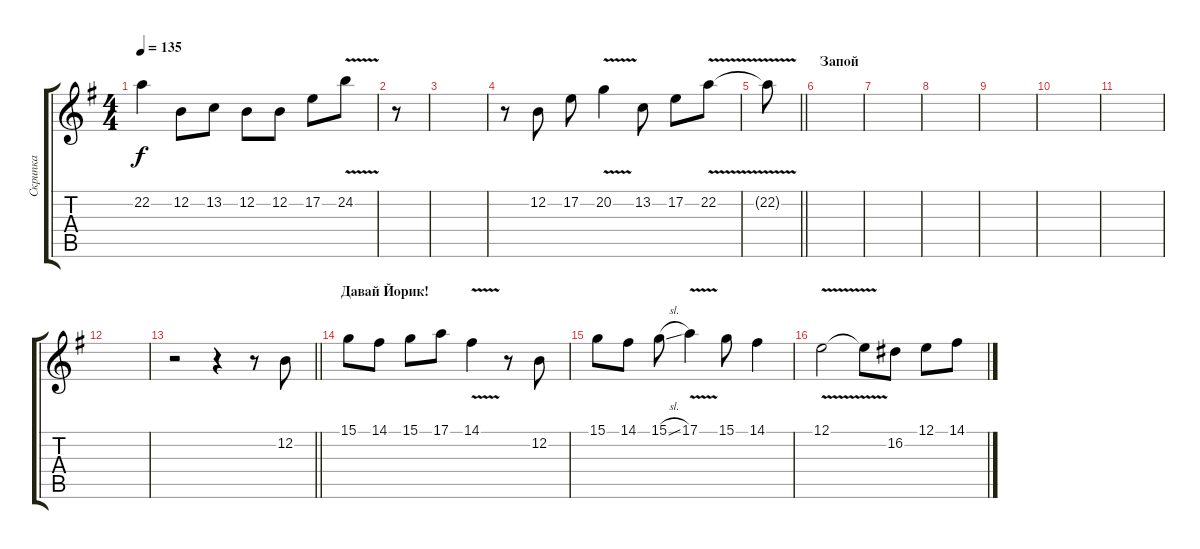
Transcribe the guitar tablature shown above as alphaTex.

\track ("Скрипка" "Скрипка") {instrument violin}
\staff {score tabs}
\tuning (E4 B3 G3 D3 A2 E2) {hide}
\ts (4 4)
\tempo 135
\clef g2
\ks eminor
22.2{t}.4{dy f} 12.2.8 13.2.8 12.2.8 12.2.8 17.2.8 24.2{v}.8 |
r.8 |
|
r.8 12.2.8 17.2.8 20.2{v}.4 13.2.8 17.2.8 22.2{v}.8 |
\barLineRight lightlight
22.2{t}.8 |
\section ("" "Запой")
|
|
|
|
|
|
|
\barLineRight lightlight
r.2 r.4 r.8 12.2.8 |
\section ("" "Давай Йорик!")
15.1.8 14.1.8 15.1.8 17.1.8 14.1{v}.4 r.8 12.2.8 |
15.1.8 14.1.8 15.1{sl}.8 17.1{v}.4 15.1.8 14.1.4 |
12.1{v}.2 12.1{t}.8 16.2.8 12.1.8 14.1.8
